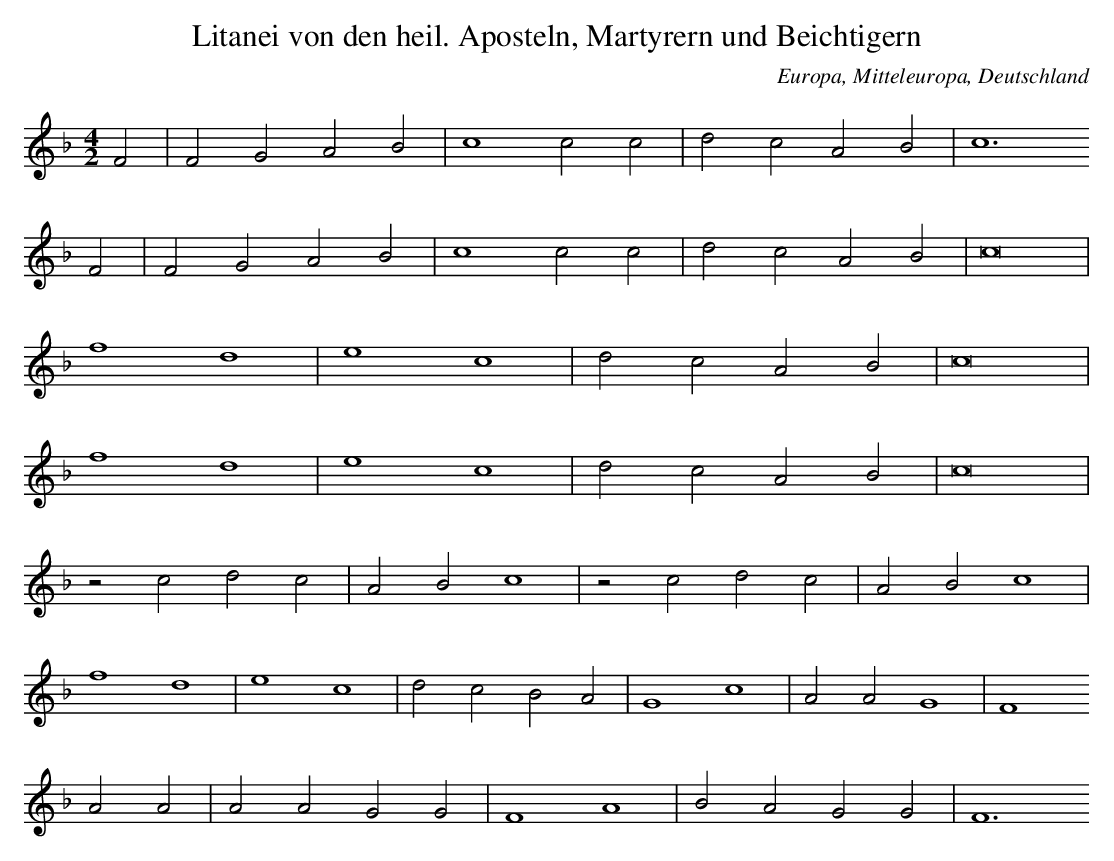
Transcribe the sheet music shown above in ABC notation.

X:1
T: Litanei von den heil. Aposteln, Martyrern und Beichtigern
O: Europa, Mitteleuropa, Deutschland
M: 4/2
L: 1/2
K: F
F | FGAB | c2cc | dcAB | c3
F | FGAB | c2cc | dcAB | c4 |
f2d2 | e2c2 | dcAB | c4 |
f2d2 | e2c2 | dcAB | c4 |
zcdc | ABc2 | zcdc | ABc2 |
f2d2 | e2c2 | dcBA | G2c2 | AAG2 | F2
AA | AAGG | F2A2 | BAGG | F3
